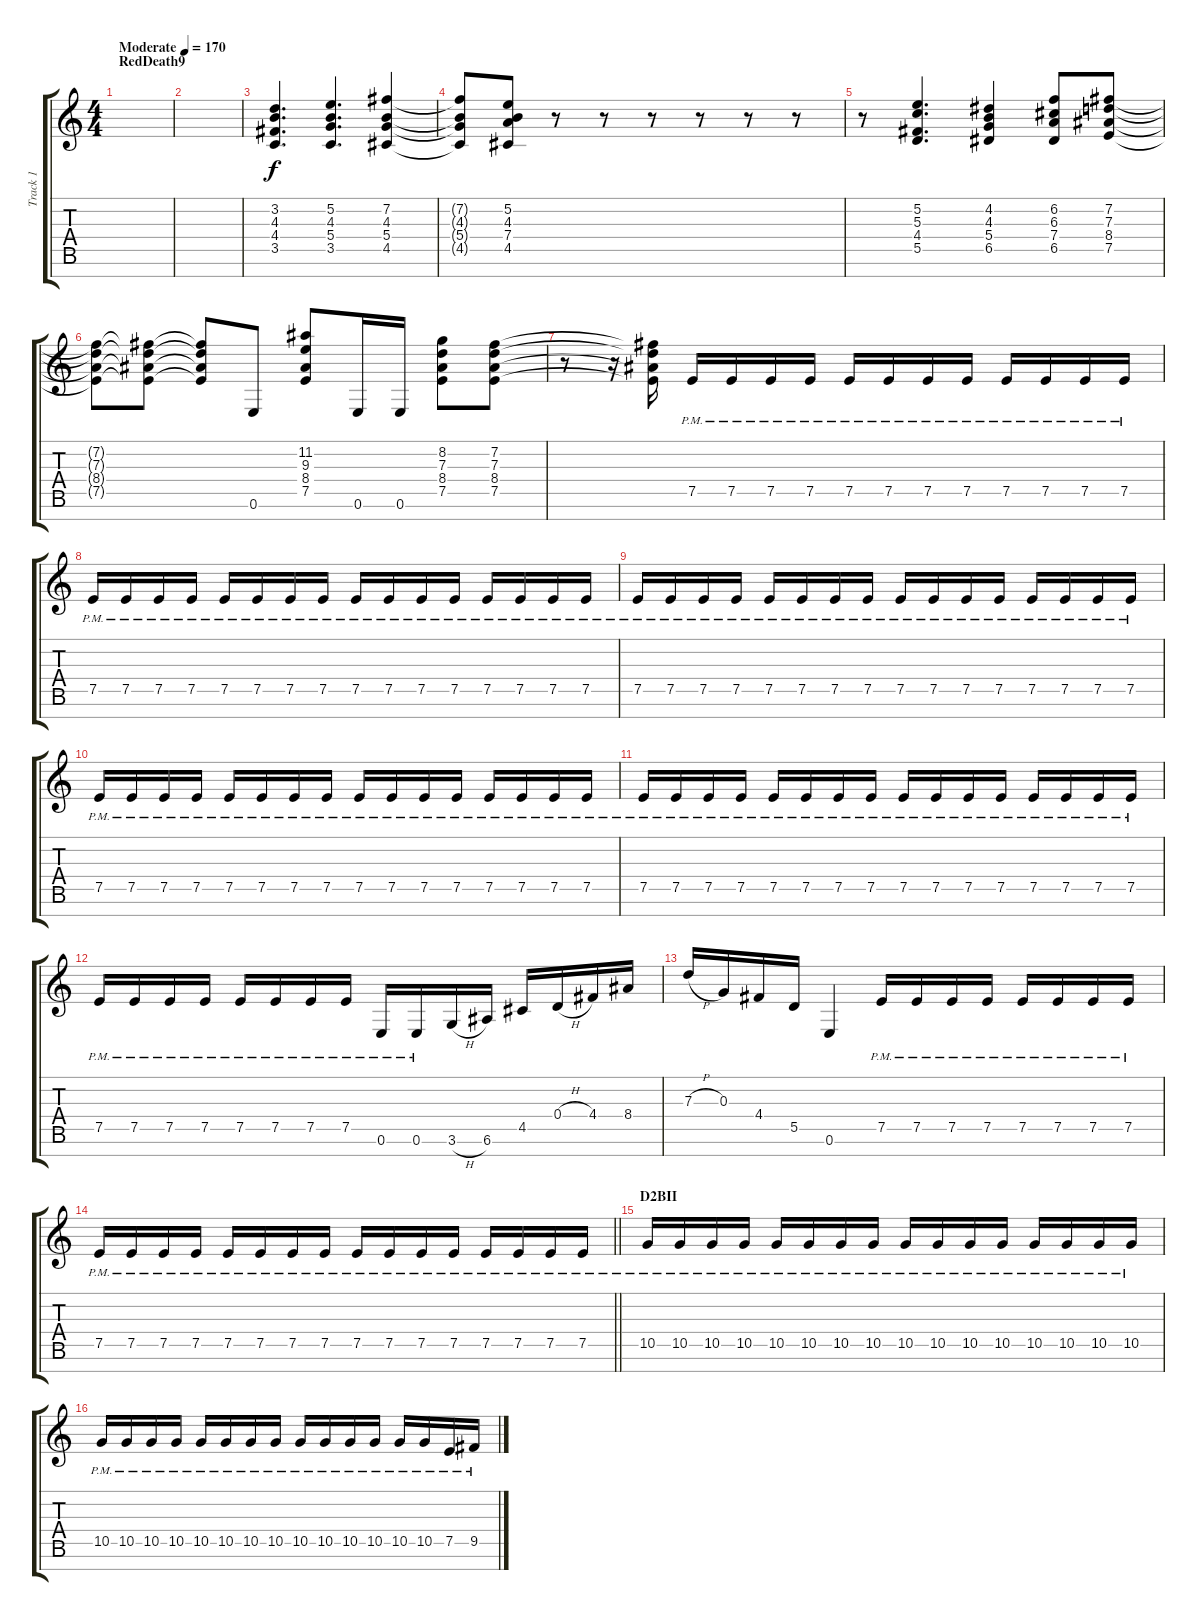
\track ("Track 1" "Track 1") {instrument acousticguitarsteel}
\staff {score tabs}
\tuning (E4 B3 G3 D3 A2 E2 B1) {hide}
\ts (4 4)
\section ("" "RedDeath9")
\tempo (170 "Moderate")
\clef g2
\ks c
|
|
(3.2 4.3 4.4 3.5).4{d balance 8 instrument distortionguitar} (5.2 4.3 5.4 3.5).4{d} (7.2 4.3 5.4 4.5).4 |
(7.2{t} 4.3{t} 5.4{t} 4.5{t}).8 (5.2 4.3 7.4 4.5).8 r.8 r.8 r.8 r.8 r.8 r.8 |
r.8 (5.2 5.3 4.4 5.5).4{d} (4.2 4.3 5.4 6.5).4 (6.2 6.3 7.4 6.5).8 (7.2 7.3 8.4 7.5).8 |
(7.2{t} 7.3{t} 8.4{t} 7.5{t}).8 (7.2{t} 7.3{t} 8.4{t} 7.5{t}).8 (7.2{t} 7.3{t} 8.4{t} 7.5{t}).8 0.6.8 (11.2 9.3 8.4 7.5).8 0.6.16 0.6.16 (8.2 7.3 8.4 7.5).8 (7.2 7.3 8.4 7.5).8 |
r.8 r.16 (7.2{t} 7.3{t} 8.4{t} 7.5{t}).16 7.5{pm}.16 7.5{pm}.16 7.5{pm}.16 7.5{pm}.16 7.5{pm}.16 7.5{pm}.16 7.5{pm}.16 7.5{pm}.16 7.5{pm}.16 7.5{pm}.16 7.5{pm}.16 7.5{pm}.16 |
7.5{pm}.16 7.5{pm}.16 7.5{pm}.16 7.5{pm}.16 7.5{pm}.16 7.5{pm}.16 7.5{pm}.16 7.5{pm}.16 7.5{pm}.16 7.5{pm}.16 7.5{pm}.16 7.5{pm}.16 7.5{pm}.16 7.5{pm}.16 7.5{pm}.16 7.5{pm}.16 |
7.5{pm}.16 7.5{pm}.16 7.5{pm}.16 7.5{pm}.16 7.5{pm}.16 7.5{pm}.16 7.5{pm}.16 7.5{pm}.16 7.5{pm}.16 7.5{pm}.16 7.5{pm}.16 7.5{pm}.16 7.5{pm}.16 7.5{pm}.16 7.5{pm}.16 7.5{pm}.16 |
7.5{pm}.16 7.5{pm}.16 7.5{pm}.16 7.5{pm}.16 7.5{pm}.16 7.5{pm}.16 7.5{pm}.16 7.5{pm}.16 7.5{pm}.16 7.5{pm}.16 7.5{pm}.16 7.5{pm}.16 7.5{pm}.16 7.5{pm}.16 7.5{pm}.16 7.5{pm}.16 |
7.5{pm}.16 7.5{pm}.16 7.5{pm}.16 7.5{pm}.16 7.5{pm}.16 7.5{pm}.16 7.5{pm}.16 7.5{pm}.16 7.5{pm}.16 7.5{pm}.16 7.5{pm}.16 7.5{pm}.16 7.5{pm}.16 7.5{pm}.16 7.5{pm}.16 7.5{pm}.16 |
7.5{pm}.16 7.5{pm}.16 7.5{pm}.16 7.5{pm}.16 7.5{pm}.16 7.5{pm}.16 7.5{pm}.16 7.5{pm}.16 0.6{pm}.16 0.6{pm}.16 3.6{h}.16 6.6.16 4.5.16 0.4{h}.16 4.4.16 8.4.16 |
7.3{h}.16 0.3.16 4.4.16 5.5.16 0.6.4 7.5{pm}.16 7.5{pm}.16 7.5{pm}.16 7.5{pm}.16 7.5{pm}.16 7.5{pm}.16 7.5{pm}.16 7.5{pm}.16 |
\barLineRight lightlight
7.5{pm}.16 7.5{pm}.16 7.5{pm}.16 7.5{pm}.16 7.5{pm}.16 7.5{pm}.16 7.5{pm}.16 7.5{pm}.16 7.5{pm}.16 7.5{pm}.16 7.5{pm}.16 7.5{pm}.16 7.5{pm}.16 7.5{pm}.16 7.5{pm}.16 7.5{pm}.16 |
\section ("" "D2BII")
10.5{pm}.16 10.5{pm}.16 10.5{pm}.16 10.5{pm}.16 10.5{pm}.16 10.5{pm}.16 10.5{pm}.16 10.5{pm}.16 10.5{pm}.16 10.5{pm}.16 10.5{pm}.16 10.5{pm}.16 10.5{pm}.16 10.5{pm}.16 10.5{pm}.16 10.5{pm}.16 |
10.5{pm}.16 10.5{pm}.16 10.5{pm}.16 10.5{pm}.16 10.5{pm}.16 10.5{pm}.16 10.5{pm}.16 10.5{pm}.16 10.5{pm}.16 10.5{pm}.16 10.5{pm}.16 10.5{pm}.16 10.5{pm}.16 10.5{pm}.16 7.5{pm}.16 9.5{pm}.16
